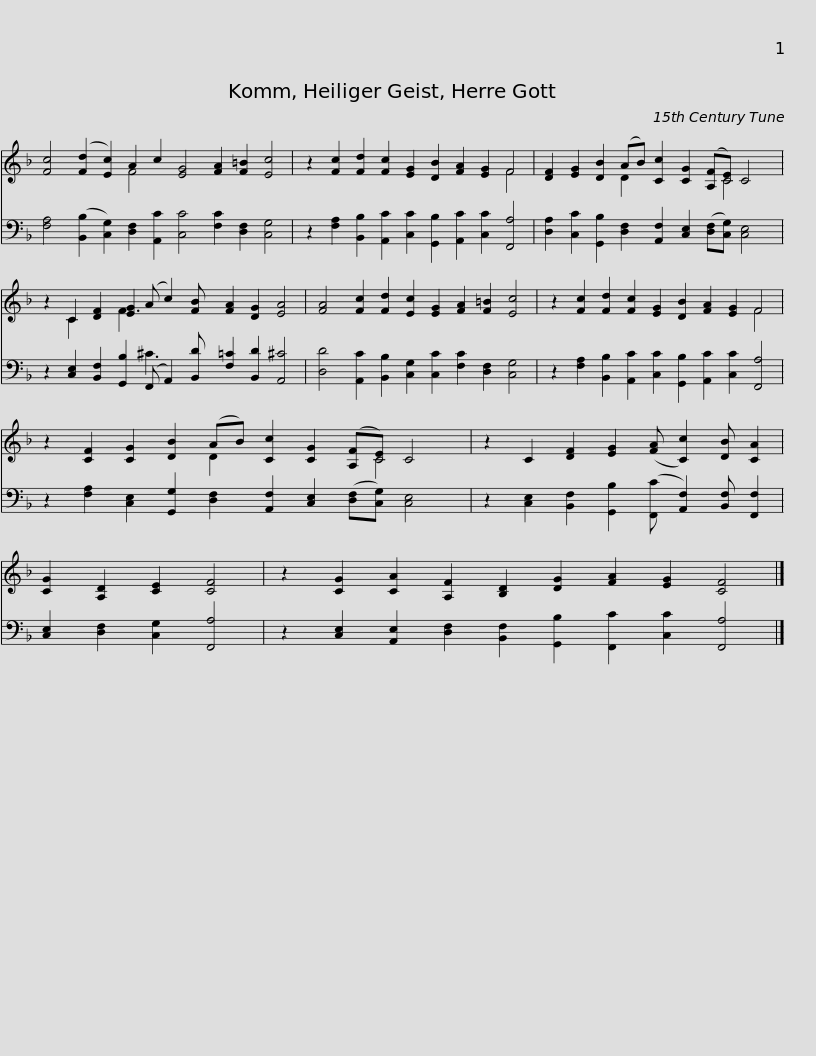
X:1
%%score ( 1 2 ) ( 3 4 )
L:1/8
M:none
I:linebreak $
K:F
V:1 treble
V:2 treble
V:3 bass
V:4 bass
V:1
 [Fc]4 ([Fd]2 [Ec]2) A2 c2 [EG]4 [FA]2 [F=B]2 [Ec]4 | z2 [Fc]2 [Fd]2 [Fc]2 [EG]2 [DB]2 [FA]2 [EG]2 F4 |$ [DF]2 [EG]2 [DB]2 (AB) [Cc]2 [CG]2 ([A,F][CE]) C4 | z2 C2 [DF]2 [EG]2 (A c2) [FB] [FA]2 [DG]2 [EA]4 |$ [FA]4 [Fc]2 [Fd]2 [Ec]2 [EG]2 [FA]2 [F=B]2 [Ec]4 | %5
 z2 [Fc]2 [Fd]2 [Fc]2 [EG]2 [DB]2 [FA]2 [EG]2 F4 |$ z2 [CF]2 [CG]2 [DB]2 (AB) [Cc]2 [CG]2 ([A,F][CE]) C4 | z2 C2 [DF]2 [EG]2 ([FA] [Cc]2) [DB] [CA]2 | [CG]2 [A,D]2 [CE]2 [CF]4 |$ z2 [CG]2 [CA]2 [A,F]2 [B,D]2 [DG]2 [FA]2 [EG]2 [CF]4 |] %10
V:2
 x8 F4 x12 | x16 F4 |$ x6 D2 x5 C4 x | x2 C2 x2 F3 x11 |$ x20 | %5
 x16 F4 |$ x8 D2 x5 C4 x | x14 | x10 |$ x20 |] %10
V:3
 [F,A,]4 ([B,,B,]2 [C,G,]2) [D,F,]2 [A,,C]2 [C,C]4 [F,C]2 [D,F,]2 [C,G,]4 | z2 [F,A,]2 [B,,B,]2 [A,,C]2 [C,C]2 [G,,B,]2 [A,,C]2 [C,C]2 [F,,A,]4 |$ [D,A,]2 [C,C]2 [G,,B,]2 [D,F,]2 [A,,F,]2 [C,E,]2 ([D,F,][C,G,]) [C,E,]4 | z2 [C,E,]2 [B,,F,]2 [G,,B,]2 (F,, A,,2) [B,,D] [F,=C]2 [B,,D]2 [A,,^C]4 |$ [D,D]4 [A,,C]2 [B,,B,]2 [C,G,]2 [C,C]2 [F,C]2 [D,F,]2 [C,G,]4 | %5
 z2 [F,A,]2 [B,,B,]2 [A,,C]2 [C,C]2 [G,,B,]2 [A,,C]2 [C,C]2 [F,,A,]4 |$ z2 [F,A,]2 [C,E,]2 [G,,G,]2 [D,F,]2 [A,,F,]2 [C,E,]2 ([D,F,][C,G,]) [C,E,]4 | z2 [C,E,]2 [B,,F,]2 [G,,B,]2 ([F,,C] [A,,F,]2) [B,,F,] [F,,F,]2 | [C,E,]2 [D,F,]2 [C,G,]2 [F,,A,]4 |$ z2 [C,E,]2 [A,,E,]2 [D,F,]2 [B,,F,]2 [G,,B,]2 [F,,C]2 [C,C]2 [F,,A,]4 |] %10
V:4
 x24 | x20 |$ x18 | x8 ^C3 x9 |$ x20 | %5
 x20 |$ x20 | x14 | x10 |$ x20 |] %10
